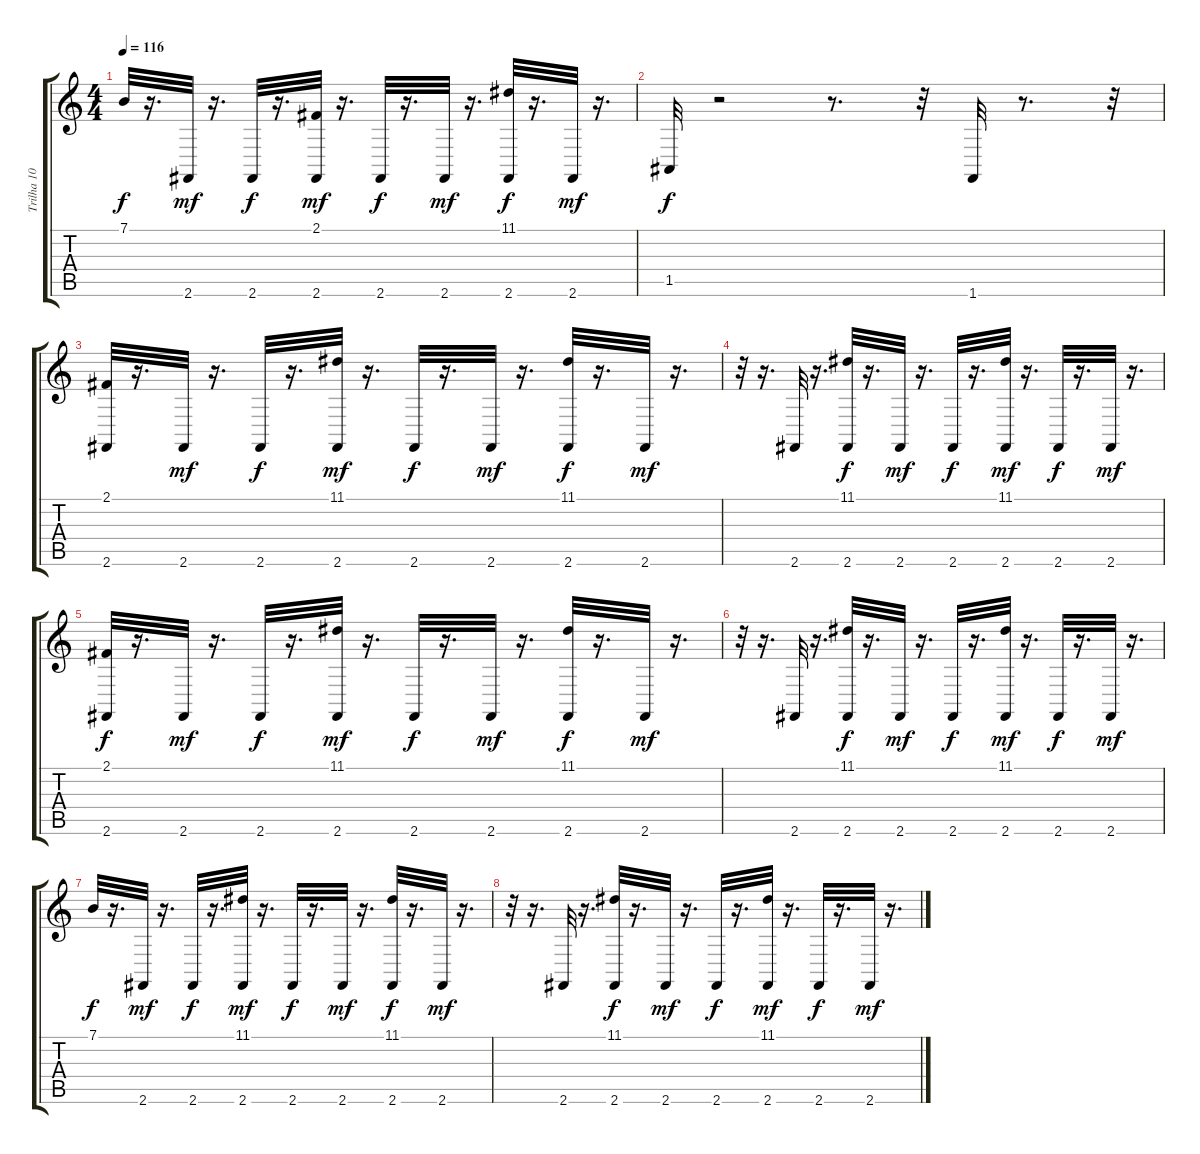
\track ("Trilha 10" "Trilha 10") {instrument acousticgrandpiano}
\staff {score tabs}
\tuning (E4 B3 G3 D3 A2 E2) {hide}
\ts (4 4)
\tempo 116
\clef g2
\ks c
7.1.32{dy f} r.16{d} 2.6.32{dy mf} r.16{d} 2.6.32{dy f} r.16{d} (2.1 2.6).32{dy mf} r.16{d} 2.6.32{dy f} r.16{d} 2.6.32{dy mf} r.16{d} (11.1 2.6).32{dy f} r.16{d} 2.6.32{dy mf} r.16{d} |
1.5.32{dy f} r.2 r.8{d} r.32 1.6.32 r.8{d} r.32 |
(2.1 2.6).32 r.16{d} 2.6.32{dy mf} r.16{d} 2.6.32{dy f} r.16{d} (11.1 2.6).32{dy mf} r.16{d} 2.6.32{dy f} r.16{d} 2.6.32{dy mf} r.16{d} (11.1 2.6).32{dy f} r.16{d} 2.6.32{dy mf} r.16{d} |
r.32 r.16{d} 2.6.32 r.16{d} (11.1 2.6).32{dy f} r.16{d} 2.6.32{dy mf} r.16{d} 2.6.32{dy f} r.16{d} (11.1 2.6).32{dy mf} r.16{d} 2.6.32{dy f} r.16{d} 2.6.32{dy mf} r.16{d} |
(2.1 2.6).32{dy f} r.16{d} 2.6.32{dy mf} r.16{d} 2.6.32{dy f} r.16{d} (11.1 2.6).32{dy mf} r.16{d} 2.6.32{dy f} r.16{d} 2.6.32{dy mf} r.16{d} (11.1 2.6).32{dy f} r.16{d} 2.6.32{dy mf} r.16{d} |
r.32 r.16{d} 2.6.32 r.16{d} (11.1 2.6).32{dy f} r.16{d} 2.6.32{dy mf} r.16{d} 2.6.32{dy f} r.16{d} (11.1 2.6).32{dy mf} r.16{d} 2.6.32{dy f} r.16{d} 2.6.32{dy mf} r.16{d} |
7.1.32{dy f} r.16{d} 2.6.32{dy mf} r.16{d} 2.6.32{dy f} r.16{d} (11.1 2.6).32{dy mf} r.16{d} 2.6.32{dy f} r.16{d} 2.6.32{dy mf} r.16{d} (11.1 2.6).32{dy f} r.16{d} 2.6.32{dy mf} r.16{d} |
r.32 r.16{d} 2.6.32 r.16{d} (11.1 2.6).32{dy f} r.16{d} 2.6.32{dy mf} r.16{d} 2.6.32{dy f} r.16{d} (11.1 2.6).32{dy mf} r.16{d} 2.6.32{dy f} r.16{d} 2.6.32{dy mf} r.16{d}
